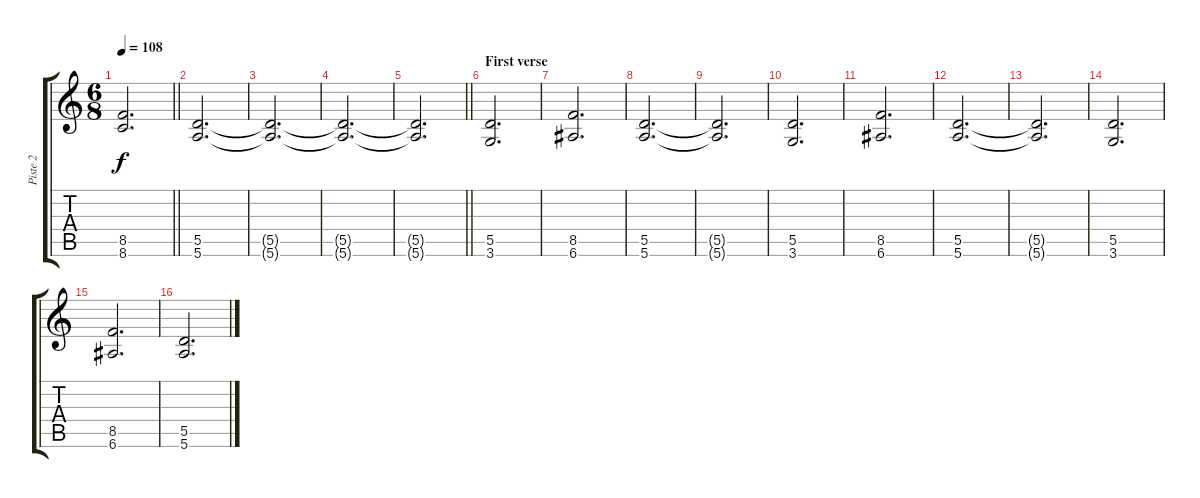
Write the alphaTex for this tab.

\track ("Piste 2" "Piste 2") {instrument overdrivenguitar}
\staff {score tabs}
\tuning (E4 B3 G3 D3 A2 E2) {hide}
\ts (6 8)
\tempo 108
\clef g2
\barLineRight lightlight
\ks c
(8.5{t} 8.6{t}).2{d dy f} |
(5.5 5.6).2{d} |
(5.5{t} 5.6{t}).2{d} |
(5.5{t} 5.6{t}).2{d volume 0} |
\barLineRight lightlight
(5.5{t} 5.6{t}).2{d} |
\section ("" "First verse")
(5.5 3.6).2{d volume 10 instrument electricguitarclean} |
(8.5 6.6).2{d} |
(5.5 5.6).2{d} |
(5.5{t} 5.6{t}).2{d} |
(5.5 3.6).2{d} |
(8.5 6.6).2{d} |
(5.5 5.6).2{d} |
(5.5{t} 5.6{t}).2{d} |
(5.5 3.6).2{d} |
(8.5 6.6).2{d} |
(5.5 5.6).2{d}
